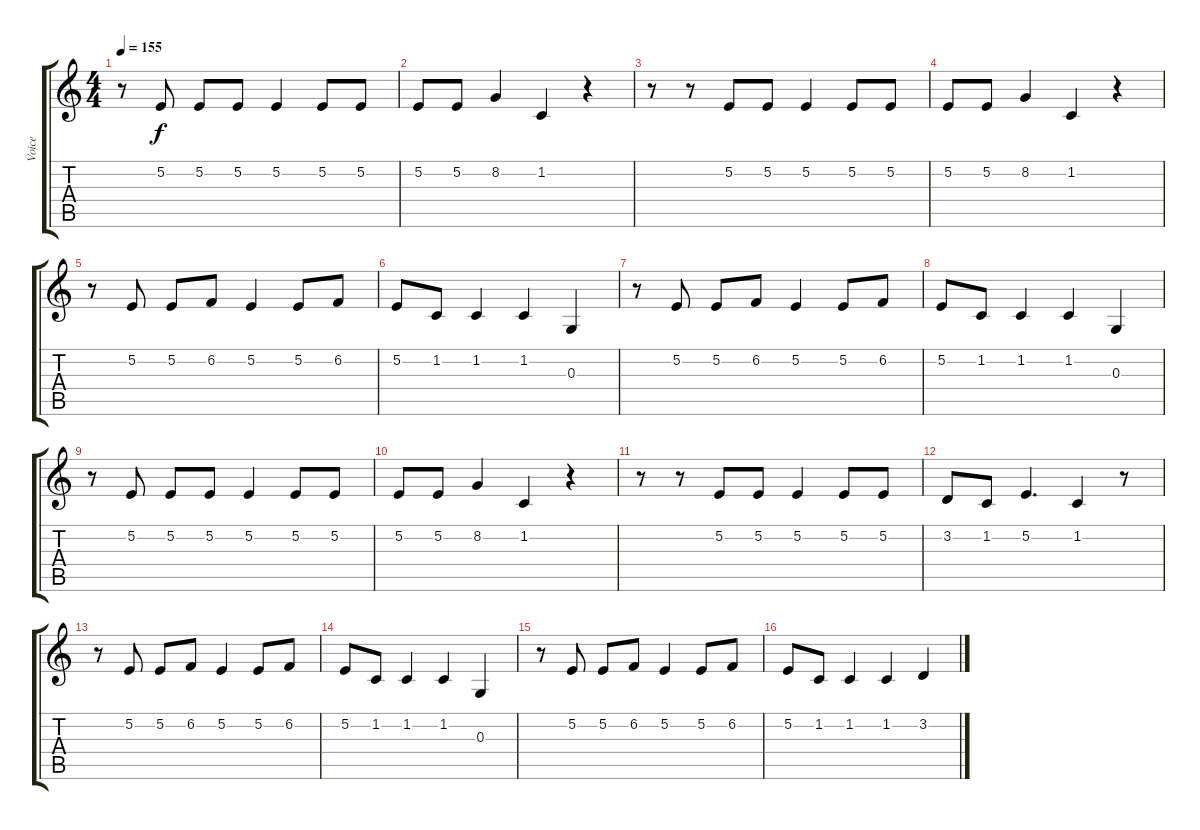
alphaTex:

\track ("Voice" "Voice") {instrument electricgrandpiano}
\staff {score tabs}
\tuning (E4 B3 G3 D3 A2 E2) {hide}
\ts (4 4)
\tempo 155
\clef g2
\ks c
r.8{dy f} 5.2.8 5.2.8 5.2.8 5.2.4 5.2.8 5.2.8 |
5.2.8 5.2.8 8.2.4 1.2.4 r.4 |
r.8 r.8 5.2.8 5.2.8 5.2.4 5.2.8 5.2.8 |
5.2.8 5.2.8 8.2.4 1.2.4 r.4 |
r.8 5.2.8 5.2.8 6.2.8 5.2.4 5.2.8 6.2.8 |
5.2.8 1.2.8 1.2.4 1.2.4 0.3.4 |
r.8 5.2.8 5.2.8 6.2.8 5.2.4 5.2.8 6.2.8 |
5.2.8 1.2.8 1.2.4 1.2.4 0.3.4 |
r.8 5.2.8 5.2.8 5.2.8 5.2.4 5.2.8 5.2.8 |
5.2.8 5.2.8 8.2.4 1.2.4 r.4 |
r.8 r.8 5.2.8 5.2.8 5.2.4 5.2.8 5.2.8 |
3.2.8 1.2.8 5.2.4{d} 1.2.4 r.8 |
r.8 5.2.8 5.2.8 6.2.8 5.2.4 5.2.8 6.2.8 |
5.2.8 1.2.8 1.2.4 1.2.4 0.3.4 |
r.8 5.2.8 5.2.8 6.2.8 5.2.4 5.2.8 6.2.8 |
5.2.8 1.2.8 1.2.4 1.2.4 3.2.4
